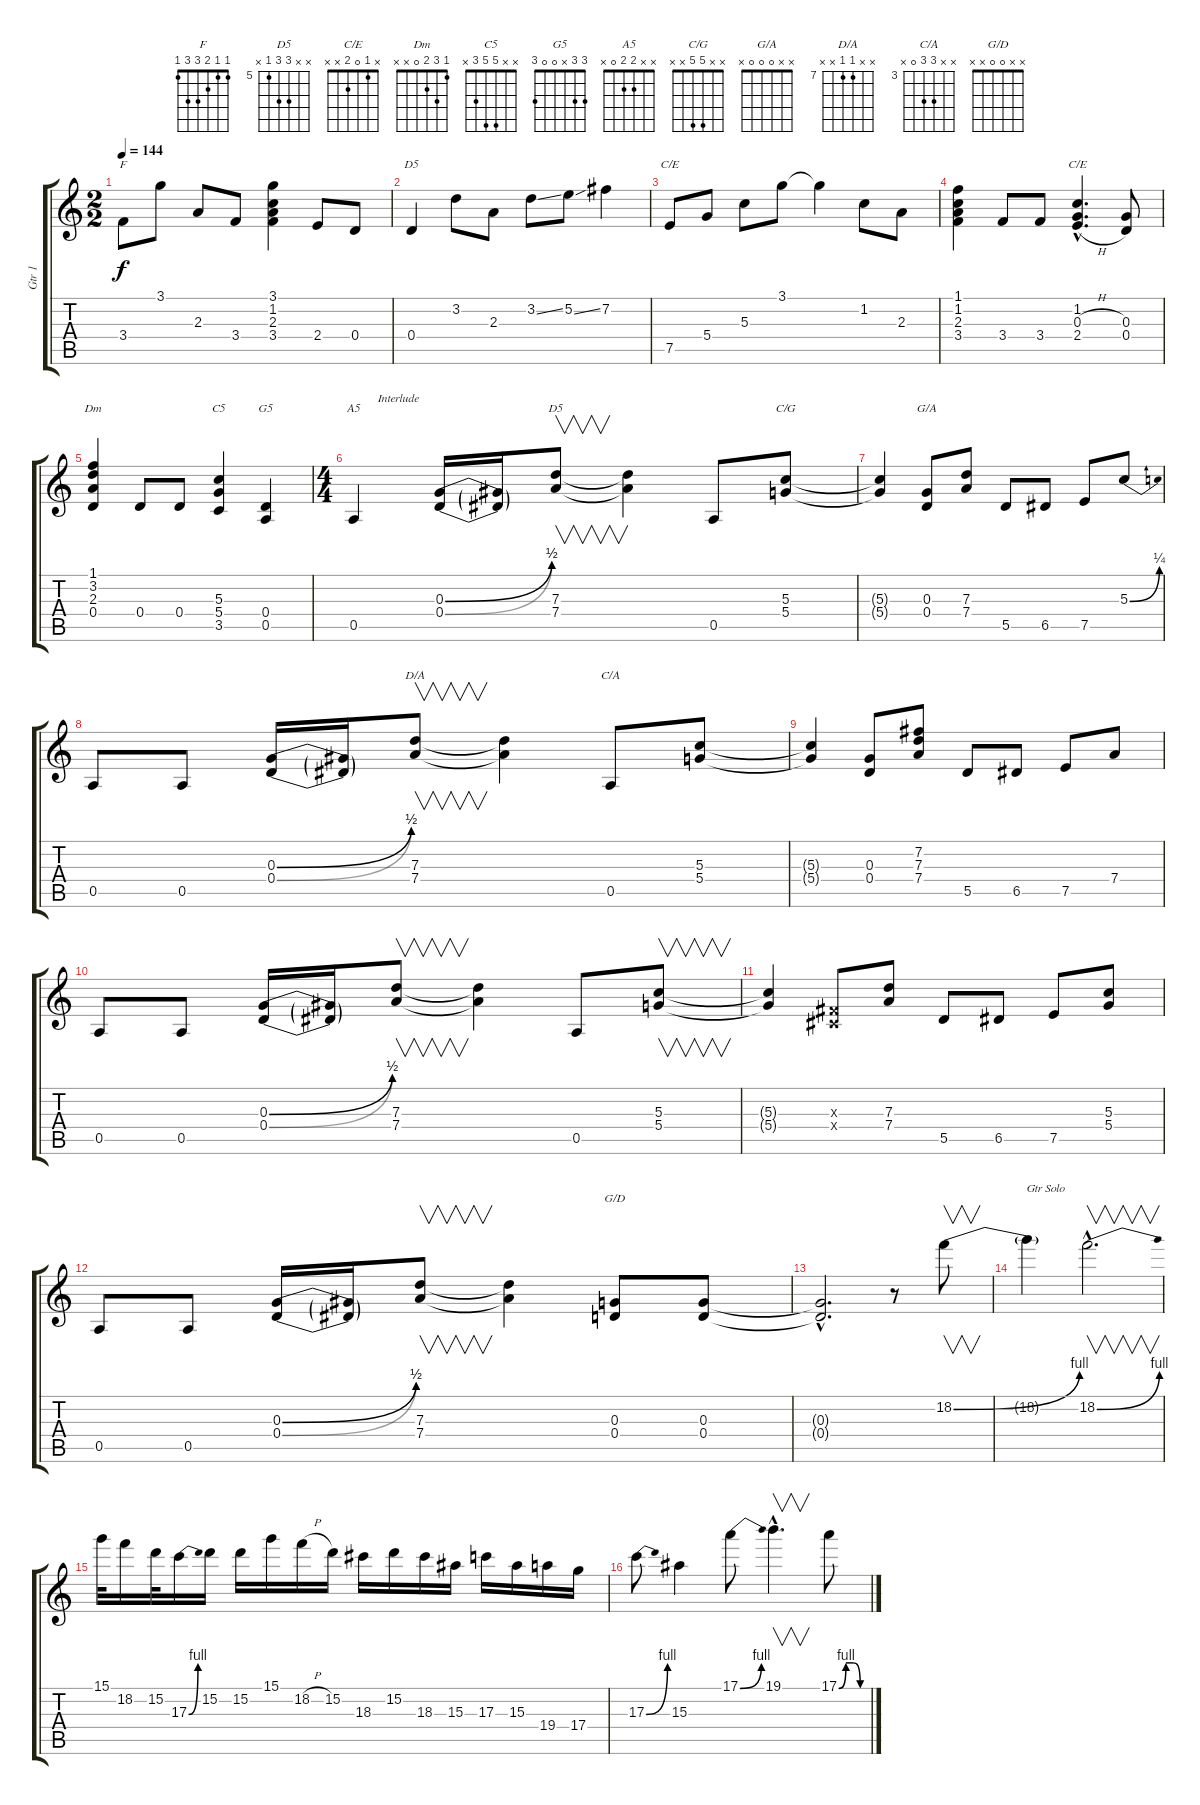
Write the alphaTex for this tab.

\track ("Gtr 1" "Gtr 1") {instrument overdrivenguitar}
\staff {score tabs}
\tuning (E4 B3 G3 D3 A2 E2) {hide}
\chord ("F" 1 1 2 3 3 1)
\chord ("D5" x 3 2 0 x x)
\chord ("C/E" x 8 5 5 7 x) {firstfret 5}
\chord ("C/E" x 1 0 2 x x)
\chord ("Dm" 1 3 2 0 x x)
\chord ("C5" x x 5 5 3 x)
\chord ("G5" 3 3 x 0 0 3)
\chord ("A5" x x 2 2 0 x)
\chord ("D5" x x 7 7 5 x) {firstfret 5}
\chord ("C/G" x x 5 5 x x)
\chord ("G/A" x x 0 0 0 x)
\chord ("D/A" x x 7 7 x x) {firstfret 7}
\chord ("C/A" x x 5 5 0 x) {firstfret 3}
\chord ("G/D" x x 0 0 x x)
\ts (2 2)
\tempo 144
\clef g2
\ks c
3.4.8{ch "F" dy f} 3.1.8 2.3.8 3.4.8 (3.1 1.2 2.3 3.4).4 2.4.8 0.4.8 |
0.4.4{ch "D5"} 3.2.8 2.3.8 3.2{ss}.8 5.2{ss}.8 7.2.4 |
7.5.8{ch "C/E"} 5.4.8 5.3.8 3.1.8 3.1{t}.4 1.2.8 2.3.8 |
(1.1 1.2 2.3 3.4).4 3.4.8 3.4.8 (1.2{hac} 0.3{h hac} 2.4{h hac}).4{d ch "C/E"} (0.3 0.4).8 |
(1.1 3.2 2.3 0.4).4{ch "Dm"} 0.4.8 0.4.8 (5.3 5.4 3.5).4{ch "C5"} (0.4 0.5).4{ch "G5"} |
\ts (4 4)
0.5.4{ch "A5" txt "        Interlude"} (0.3{be (bend 0 0 60 2)} 0.4{be (bend 0 0 60 2)}).16 (0.3{t} 0.4{t}).16 (7.3 7.4).8{v ch "D5"} (7.3{t} 7.4{t}).4 0.5.8 (5.3 5.4).8{ch "C/G"} |
(5.3{t} 5.4{t}).4 (0.3 0.4).8{ch "G/A"} (7.3 7.4).8 5.5.8 6.5.8 7.5.8 5.3{be (bend 0 0 60 1)}.8 |
0.5.8 0.5.8 (0.3{be (bend 0 0 60 2)} 0.4{be (bend 0 0 60 2)}).16 (0.3{t} 0.4{t}).16 (7.3 7.4).8{v ch "D/A"} (7.3{t} 7.4{t}).4 0.5.8{ch "C/A"} (5.3 5.4).8 |
(5.3{t} 5.4{t}).4 (0.3 0.4).8 (7.2 7.3 7.4).8 5.5.8 6.5.8 7.5.8 7.4.8 |
0.5.8 0.5.8 (0.3{be (bend 0 0 60 2)} 0.4{be (bend 0 0 60 2)}).16 (0.3{t} 0.4{t}).16 (7.3 7.4).8{v} (7.3{t} 7.4{t}).4 0.5.8 (5.3 5.4).8{v} |
(5.3{t} 5.4{t}).4 (-1.3{x} -1.4{x}).8 (7.3 7.4).8 5.5.8 6.5.8 7.5.8 (5.3 5.4).8 |
0.5.8 0.5.8 (0.3{be (bend 0 0 60 2)} 0.4{be (bend 0 0 60 2)}).16 (0.3{t} 0.4{t}).16 (7.3 7.4).8{v} (7.3{t} 7.4{t}).4 (0.3 0.4).8{ch "G/D"} (0.3 0.4).8 |
(0.3{hac t} 0.4{hac t}).2{d} r.8 18.2{be (bend 0 0 60 4)}.8{v} |
18.2{t}.4{txt "Gtr Solo"} 18.2{be (bend 0 0 60 4) hac}.2{v d} |
15.1.32 18.2.16 15.2.32 17.3{be (bend 0 0 60 4)}.16 15.2.16 15.2.16 15.1.16 18.2{h}.16 15.2.16 18.3.16 15.2.16 18.3.16 15.3.16 17.3.16 15.3.16 19.4.16 17.4.16 |
17.3{be (bend 0 0 60 4)}.8 15.3.4 17.1{be (bend 0 0 60 4)}.8 19.1{hac}.4{v d} 17.1{be (custom 0 0 15 4 30 4 45 0 60 0)}.8
